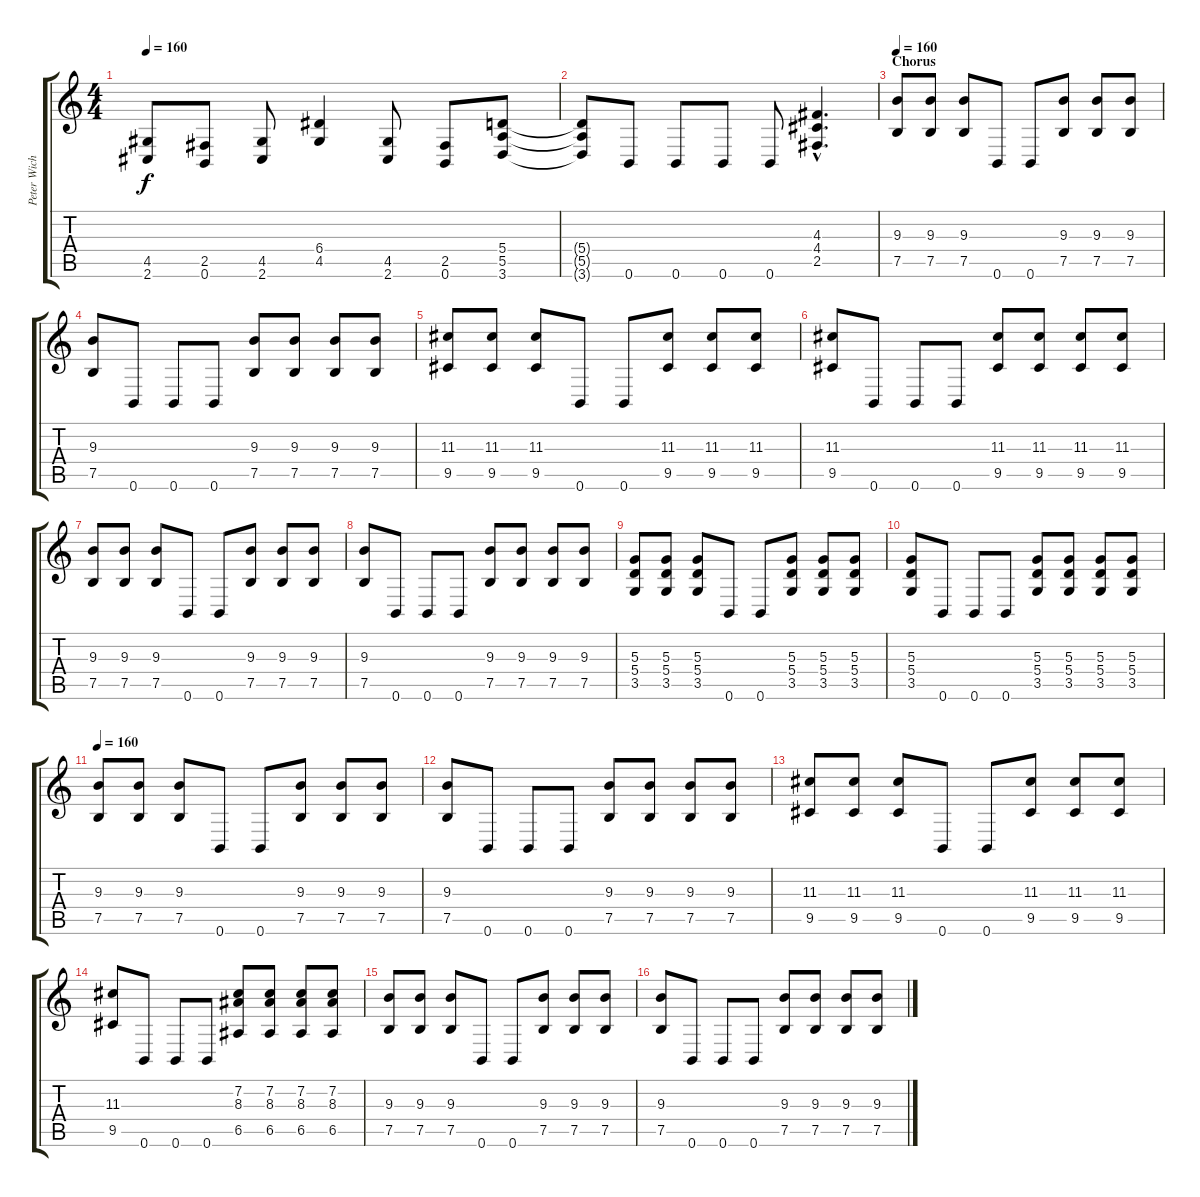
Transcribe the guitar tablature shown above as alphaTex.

\track ("Peter Wichers" "Peter Wich") {instrument distortionguitar}
\staff {score tabs}
\tuning (B3 Gb3 D3 A2 E2 B1) {hide}
\ts (4 4)
\tempo 160
\clef g2
\ks c
(4.5 2.6).8{dy f} (2.5 0.6).8 (4.5 2.6).8 (6.4 4.5).4 (4.5 2.6).8 (2.5 0.6).8 (5.4 5.5 3.6).8 |
(5.4{t} 5.5{t} 3.6{t}).8 0.6.8 0.6.8 0.6.8 0.6.8 (4.3{hac} 4.4{hac} 2.5{hac}).4{d} |
\section ("" "Chorus")
\tempo 160
(9.3 7.5).8 (9.3 7.5).8 (9.3 7.5).8 0.6.8 0.6.8 (9.3 7.5).8 (9.3 7.5).8 (9.3 7.5).8 |
(9.3 7.5).8 0.6.8 0.6.8 0.6.8 (9.3 7.5).8 (9.3 7.5).8 (9.3 7.5).8 (9.3 7.5).8 |
(11.3 9.5).8 (11.3 9.5).8 (11.3 9.5).8 0.6.8 0.6.8 (11.3 9.5).8 (11.3 9.5).8 (11.3 9.5).8 |
(11.3 9.5).8 0.6.8 0.6.8 0.6.8 (11.3 9.5).8 (11.3 9.5).8 (11.3 9.5).8 (11.3 9.5).8 |
(9.3 7.5).8 (9.3 7.5).8 (9.3 7.5).8 0.6.8 0.6.8 (9.3 7.5).8 (9.3 7.5).8 (9.3 7.5).8 |
(9.3 7.5).8 0.6.8 0.6.8 0.6.8 (9.3 7.5).8 (9.3 7.5).8 (9.3 7.5).8 (9.3 7.5).8 |
(5.3 5.4 3.5).8 (5.3 5.4 3.5).8 (5.3 5.4 3.5).8 0.6.8 0.6.8 (5.3 5.4 3.5).8 (5.3 5.4 3.5).8 (5.3 5.4 3.5).8 |
(5.3 5.4 3.5).8 0.6.8 0.6.8 0.6.8 (5.3 5.4 3.5).8 (5.3 5.4 3.5).8 (5.3 5.4 3.5).8 (5.3 5.4 3.5).8 |
\tempo 160
(9.3 7.5).8 (9.3 7.5).8 (9.3 7.5).8 0.6.8 0.6.8 (9.3 7.5).8 (9.3 7.5).8 (9.3 7.5).8 |
(9.3 7.5).8 0.6.8 0.6.8 0.6.8 (9.3 7.5).8 (9.3 7.5).8 (9.3 7.5).8 (9.3 7.5).8 |
(11.3 9.5).8 (11.3 9.5).8 (11.3 9.5).8 0.6.8 0.6.8 (11.3 9.5).8 (11.3 9.5).8 (11.3 9.5).8 |
(11.3 9.5).8 0.6.8 0.6.8 0.6.8 (7.2 8.3 6.5).8 (7.2 8.3 6.5).8 (7.2 8.3 6.5).8 (7.2 8.3 6.5).8 |
(9.3 7.5).8 (9.3 7.5).8 (9.3 7.5).8 0.6.8 0.6.8 (9.3 7.5).8 (9.3 7.5).8 (9.3 7.5).8 |
(9.3 7.5).8 0.6.8 0.6.8 0.6.8 (9.3 7.5).8 (9.3 7.5).8 (9.3 7.5).8 (9.3 7.5).8
